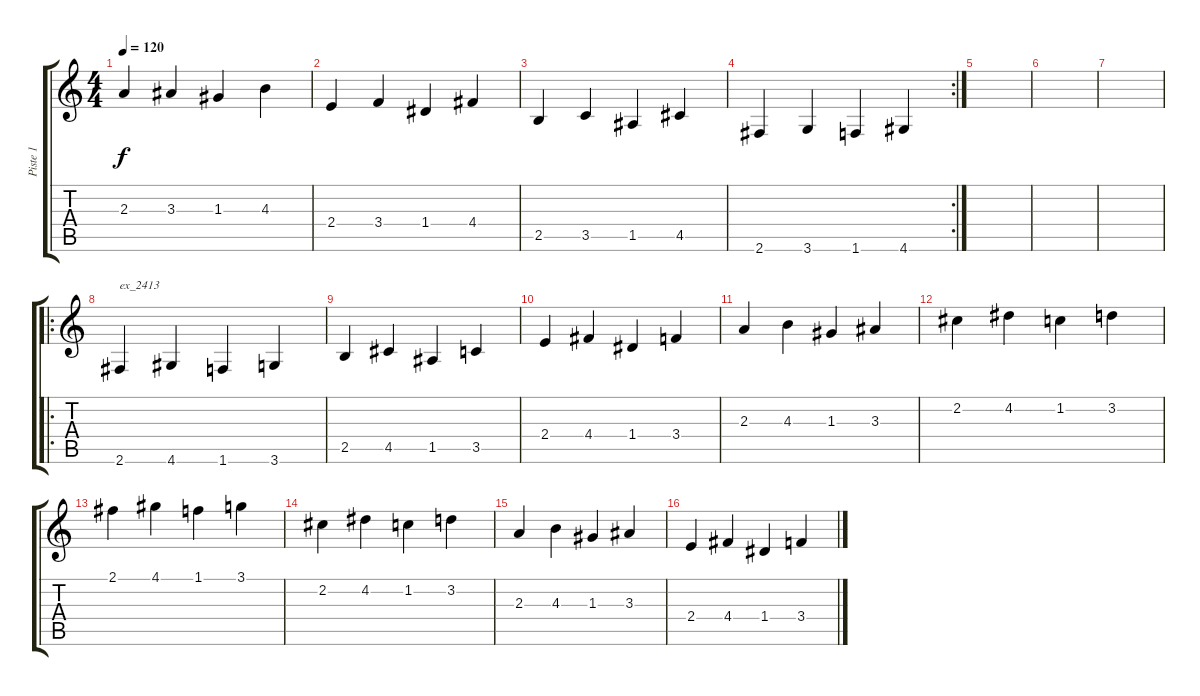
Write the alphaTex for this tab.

\track ("Piste 1" "Piste 1") {instrument acousticguitarsteel}
\staff {score tabs}
\tuning (E4 B3 G3 D3 A2 E2) {hide}
\ts (4 4)
\tempo 120
\clef g2
\ks c
2.3.4{dy f} 3.3.4 1.3.4 4.3.4 |
2.4.4 3.4.4 1.4.4 4.4.4 |
2.5.4 3.5.4 1.5.4 4.5.4 |
\rc 2
2.6.4 3.6.4 1.6.4 4.6.4 |
|
|
|
\ro
2.6.4{txt "ex_2413"} 4.6.4 1.6.4 3.6.4 |
2.5.4 4.5.4 1.5.4 3.5.4 |
2.4.4 4.4.4 1.4.4 3.4.4 |
2.3.4 4.3.4 1.3.4 3.3.4 |
2.2.4 4.2.4 1.2.4 3.2.4 |
2.1.4 4.1.4 1.1.4 3.1.4 |
2.2.4 4.2.4 1.2.4 3.2.4 |
2.3.4 4.3.4 1.3.4 3.3.4 |
2.4.4 4.4.4 1.4.4 3.4.4
